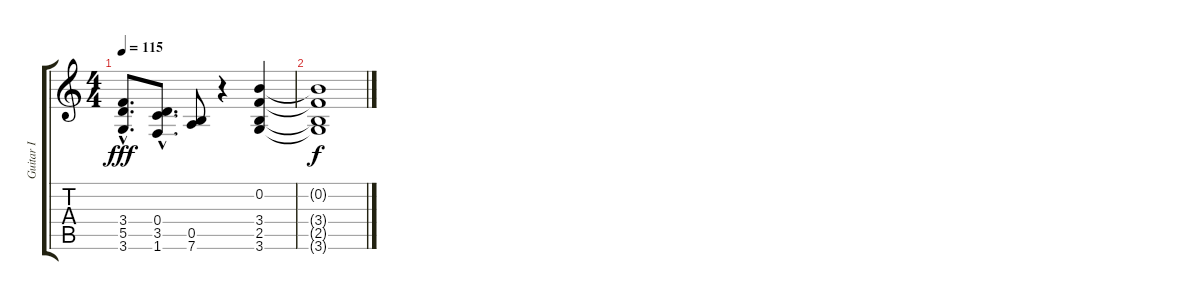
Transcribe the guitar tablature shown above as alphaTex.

\track ("Guitar I" "Guitar I") {instrument electricbassfinger}
\staff {score tabs}
\tuning (E4 B3 G3 D3 A2 E2) {hide}
\ts (4 4)
\tempo 115
\clef g2
\ks c
(3.4{hac} 5.5{hac} 3.6{hac}).8{d dy fff} (0.4{hac} 3.5{hac} 1.6{hac}).8{d} (0.5 7.6).8 r.4 (0.2 3.4 2.5 3.6).4 |
(0.2{t} 3.4{t} 2.5{t} 3.6{t}).1{dy f}
